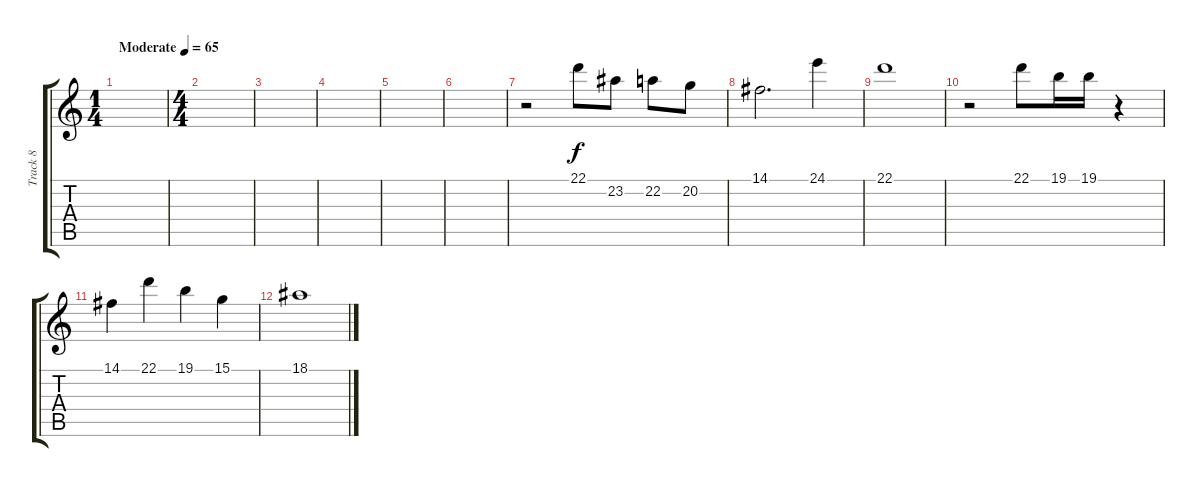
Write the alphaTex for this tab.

\track ("Track 8" "Track 8") {instrument musicbox}
\staff {score tabs}
\tuning (E4 B3 G3 D3 A2 E2) {hide}
\ts (1 4)
\tempo (65 "Moderate")
\clef g2
\ks c
|
\ts (4 4)
|
|
|
|
|
r.2 22.1.8 23.2.8 22.2.8 20.2.8 |
14.1.2{d} 24.1.4 |
22.1.1 |
r.2 22.1.8 19.1.16 19.1.16 r.4 |
14.1.4 22.1.4 19.1.4 15.1.4 |
18.1.1
